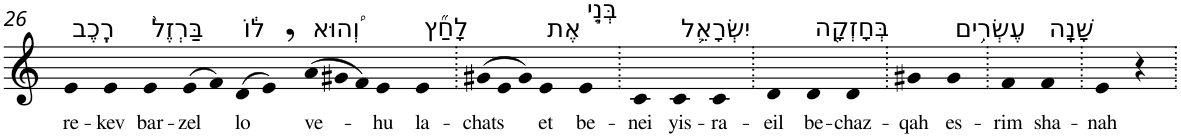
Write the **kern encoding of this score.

**kern	**text
*part1	*part1
*staff1	*staff1
*I"Piano	*
*I'Pno	*
!!LO:PB:g=z
*clefG2	*
*k[]	*
=26	=26
!LO:TX:a:t=רֶֽכֶב	!
!	!LO:LY:b
4e	re-
!	!LO:LY:b
4e	-kev
!LO:TX:a:t=בַּרְזֶל֙	!
!	!LO:LY:b
4e	bar-
!	!LO:LY:b
(>8e	-zel
8f)	.
!LO:TX:a:t=ל֔וֹ	!
!	!LO:LY:b
(>8d	lo
8e,)	.
*Xtuplet	*
!LO:TX:a:t=וְ֠הוּא	!
!	!LO:LY:b
(>12a	ve-
12g#X	.
12f)	.
!	!LO:LY:b
4e	-hu
!LO:TX:a:t=לָחַ֞ץ	!
!	!LO:LY:b
4e	la-
=27.	=27.
!	!LO:LY:b
(>12g#X	-chats
12e	.
12g#)	.
!LO:TX:a:t=אֶת	!
!	!LO:LY:b
4e	et
!LO:TX:a:t=בְּנֵ֧י	!
!	!LO:LY:b
4e	be-
=28.	=28.
!	!LO:LY:b
4c	-nei
!LO:TX:a:t=יִשְׂרָאֵ֛ל	!
!	!LO:LY:b
4c	yis-
!	!LO:LY:b
4c	-ra-
=29.	=29.
!	!LO:LY:b
4d	-eil
!LO:TX:a:t=בְּחָזְקָ֖ה	!
!	!LO:LY:b
4d	be-
!	!LO:LY:b
4d	-chaz-
=30.	=30.
!	!LO:LY:b
4g#X	-qah
!LO:TX:a:t=עֶשְׂרִ֥ים	!
!	!LO:LY:b
4g#	es-
=31.	=31.
!	!LO:LY:b
4f	-rim
!LO:TX:a:t=שָׁנָֽה	!
!	!LO:LY:b
4f	sha-
=32.	=32.
!	!LO:LY:b
4e	-nah
4r	.
=.	=.
*-	*-
